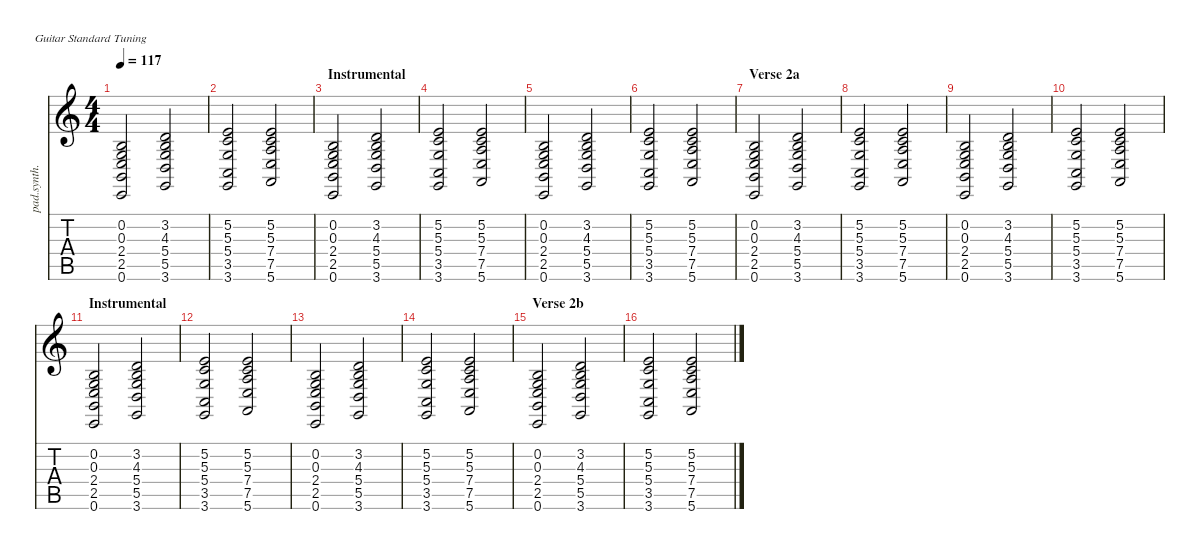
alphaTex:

\defaultSystemsLayout 4
\hideDynamics
\bracketExtendMode nobrackets
\otherSystemsTrackNameOrientation horizontal
\track ("Pad" "pad.synth.") {instrument pad3polysynth}
\staff {score tabs}
\tuning (E4 B3 G3 D3 A2 E2)
\ts (4 4)
\tempo 117
\clef g2
\ks c
(0.6 2.5 2.4 0.3 0.2).2{dy mf} (3.2 3.6 5.5 5.4 4.3).2 |
(3.5 5.4 5.3 5.2 3.6).2 (5.6 7.5 7.4 5.3 5.2).2 |
\section ("" "Instrumental")
(0.6 2.5 2.4 0.3 0.2).2 (3.2 3.6 5.5 5.4 4.3).2 |
(3.5 5.4 5.3 5.2 3.6).2 (5.6 7.5 7.4 5.3 5.2).2 |
(0.6 2.5 2.4 0.3 0.2).2 (3.2 3.6 5.5 5.4 4.3).2 |
(3.5 5.4 5.3 5.2 3.6).2 (5.6 7.5 7.4 5.3 5.2).2 |
\section ("" "Verse 2a")
(0.6 2.5 2.4 0.3 0.2).2 (3.2 3.6 5.5 5.4 4.3).2 |
(3.5 5.4 5.3 5.2 3.6).2 (5.6 7.5 7.4 5.3 5.2).2 |
(0.6 2.5 2.4 0.3 0.2).2 (3.2 3.6 5.5 5.4 4.3).2 |
(3.5 5.4 5.3 5.2 3.6).2 (5.6 7.5 7.4 5.3 5.2).2 |
\section ("" "Instrumental")
(0.6 2.5 2.4 0.3 0.2).2 (3.2 3.6 5.5 5.4 4.3).2 |
(3.5 5.4 5.3 5.2 3.6).2 (5.6 7.5 7.4 5.3 5.2).2 |
(0.6 2.5 2.4 0.3 0.2).2 (3.2 3.6 5.5 5.4 4.3).2 |
(3.5 5.4 5.3 5.2 3.6).2 (5.6 7.5 7.4 5.3 5.2).2 |
\section ("" "Verse 2b")
(0.6 2.5 2.4 0.3 0.2).2 (3.2 3.6 5.5 5.4 4.3).2 |
(3.5 5.4 5.3 5.2 3.6).2 (5.6 7.5 7.4 5.3 5.2).2
